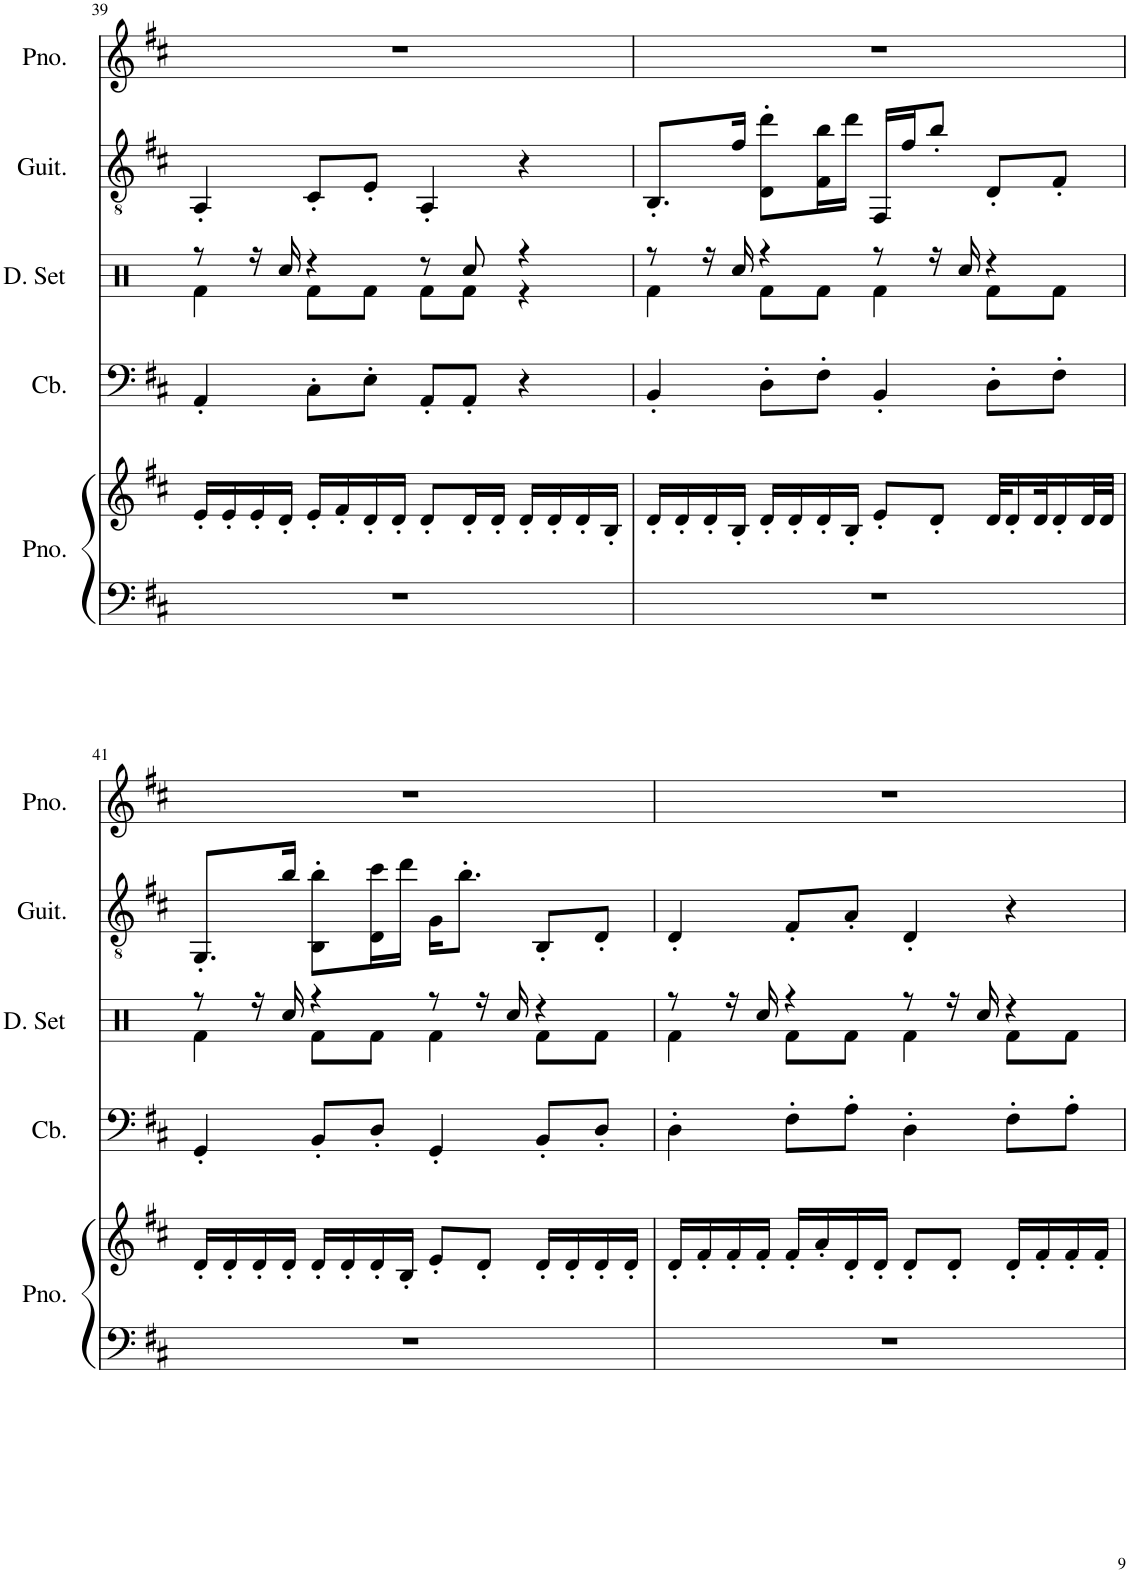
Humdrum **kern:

**kern	**kern	**kern	**kern	**kern	**kern
*part5	*part5	*part4	*part3	*part2	*part1
*staff6	*staff5	*staff4	*staff3	*staff2	*staff1
*I"Piano, Grand Piano	*	*I"Contrabass, Bass	*I"Drumset, Drum Kit	*I"Classical Guitar, Acoustic Guitar	*I"Piano, Electric Piano
*I'Pno.	*	*I'Cb.	*I'D. Set	*I'Guit.	*I'Pno.
!!LO:PB:g=z
*clefF4	*clefG2	*clefF4	*clefX	*clefGv2	*clefG2
*	*	*Trd7c12	*	*	*
*k[f#c#]	*k[f#c#]	*k[f#c#]	*k[f#c#]	*k[f#c#]	*k[f#c#]
*M4/4	*M4/4	*M4/4	*M4/4	*M4/4	*M4/4
=39	=39	=39	=39	=39	=39
*	*	*	*^	*	*
1r	16e'/LL	4AA'/	8r	4Rf\	4AA'/	1r
.	16e'/	.	.	.	.	.
.	16e'/	.	16r	.	.	.
.	16d'/JJ	.	16Rcc/	.	.	.
.	16e'/LL	8C#'\L	4r	8Rf\L	8C#'/L	.
.	16f#'/	.	.	.	.	.
.	16d'/	8E'\J	.	8Rf\J	8E'/J	.
.	16d'/JJ	.	.	.	.	.
.	8d'/L	8AA'/L	8r	8Rf\L	4AA'/	.
.	16d'/L	8AA'/J	8Rcc/	8Rf\J	.	.
.	16d'/JJ	.	.	.	.	.
.	16d'/LL	4r	4r	4r	4r	.
.	16d'/	.	.	.	.	.
.	16d'/	.	.	.	.	.
.	16B'/JJ	.	.	.	.	.
=40	=40	=40	=40	=40	=40	=40
1r	16d'/LL	4BB'/	8r	4Rf\	8.BB'/L	1r
.	16d'/	.	.	.	.	.
.	16d'/	.	16r	.	.	.
.	16B'/JJ	.	16Rcc/	.	16f#/Jk	.
.	16d'/LL	8D'\L	4r	8Rf\L	8D\' 8dd\'L	.
.	16d'/	.	.	.	.	.
.	16d'/	8F#'\J	.	8Rf\J	16F#\ 16b\L	.
.	16B'/JJ	.	.	.	16dd\JJ	.
.	8e'/L	4BB'/	8r	4Rf\	16FF#/LL	.
.	.	.	.	.	16f#/J	.
.	8d'/J	.	16r	.	8b'/J	.
.	.	.	16Rcc/	.	.	.
.	32d/KLL	8D'\L	4r	8Rf\L	8D'/L	.
.	16d'/	.	.	.	.	.
.	32d/K	.	.	.	.	.
.	16d'/	8F#'\J	.	8Rf\J	8F#'/J	.
.	32d/L	.	.	.	.	.
.	32d/JJJ	.	.	.	.	.
!!LO:LB:g=z
=41	=41	=41	=41	=41	=41	=41
1r	16d'/LL	4GG'/	8r	4Rf\	8.GG'/L	1r
.	16d'/	.	.	.	.	.
.	16d'/	.	16r	.	.	.
.	16d'/JJ	.	16Rcc/	.	16b/Jk	.
.	16d'/LL	8BB'/L	4r	8Rf\L	8BB\' 8b\'L	.
.	16d'/	.	.	.	.	.
.	16d'/	8D'/J	.	8Rf\J	16D\ 16cc#\L	.
.	16B'/JJ	.	.	.	16dd\JJ	.
.	8e'/L	4GG'/	8r	4Rf\	16G\KL	.
.	.	.	.	.	8.b'\J	.
.	8d'/J	.	16r	.	.	.
.	.	.	16Rcc/	.	.	.
.	16d'/LL	8BB'/L	4r	8Rf\L	8BB'/L	.
.	16d'/	.	.	.	.	.
.	16d'/	8D'/J	.	8Rf\J	8D'/J	.
.	16d'/JJ	.	.	.	.	.
=42	=42	=42	=42	=42	=42	=42
1r	16d'/LL	4D'\	8r	4Rf\	4D'/	1r
.	16f#'/	.	.	.	.	.
.	16f#'/	.	16r	.	.	.
.	16f#'/JJ	.	16Rcc/	.	.	.
.	16f#'/LL	8F#'\L	4r	8Rf\L	8F#'/L	.
.	16a'/	.	.	.	.	.
.	16d'/	8A'\J	.	8Rf\J	8A'/J	.
.	16d'/JJ	.	.	.	.	.
.	8d'/L	4D'\	8r	4Rf\	4D'/	.
.	8d'/J	.	16r	.	.	.
.	.	.	16Rcc/	.	.	.
.	16d'/LL	8F#'\L	4r	8Rf\L	4r	.
.	16f#'/	.	.	.	.	.
.	16f#'/	8A'\J	.	8Rf\J	.	.
.	16f#'/JJ	.	.	.	.	.
*	*	*	*v	*v	*	*
=	=	=	=	=	=
*-	*-	*-	*-	*-	*-
